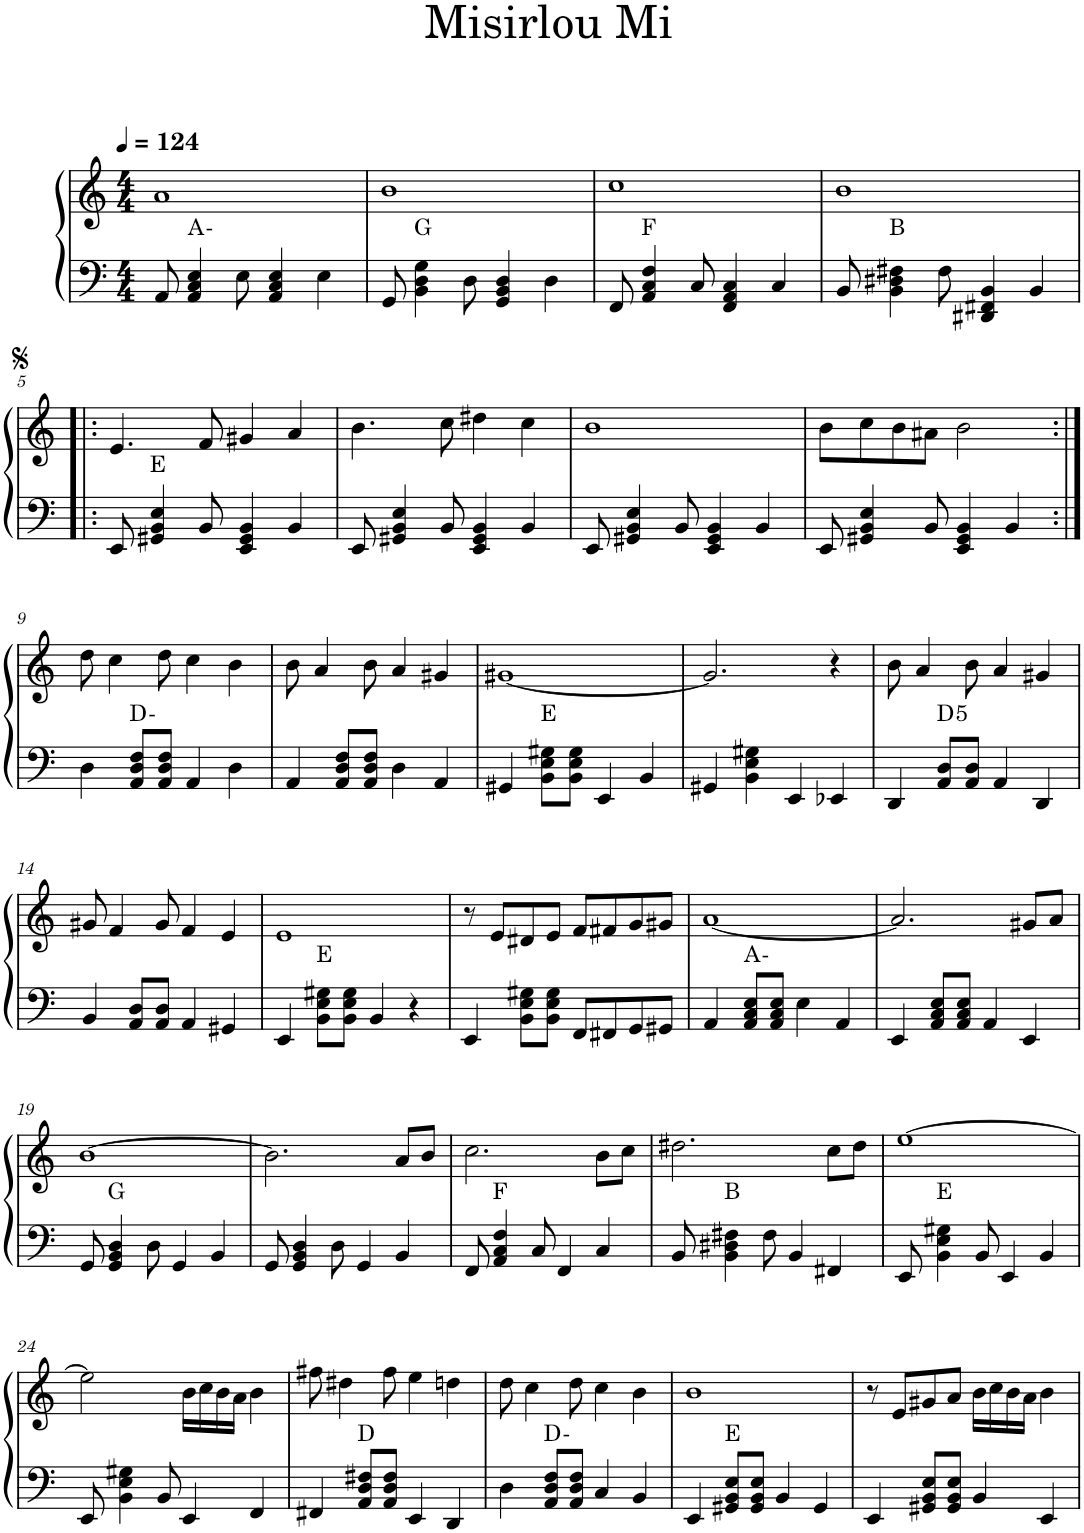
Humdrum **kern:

**kern	**kern	**harte
*part1	*part1	*part1
*staff2	*staff1	*
*I"Piano	*	*
*I'Pno.	*	*
*clefF4	*clefG2	*
*k[]	*k[]	*
*M4/4	*M4/4	*
*MM124	*MM124	*
=1	=1	=1
*	*^	*
8AA/	1a	8ryy	.
4AA/ 4C/ 4E/	.	2..ryy	A:min
8E\	.	.	.
4AA/ 4C/ 4E/	.	.	.
4E\	.	.	.
=2	=2	=2	=2
8GG/	1b	8ryy	.
4BB\ 4D\ 4G\	.	2..ryy	G:maj
8D\	.	.	.
4GG/ 4BB/ 4D/	.	.	.
4D\	.	.	.
=3	=3	=3	=3
8FF/	1cc	8ryy	.
4AA/ 4C/ 4F/	.	2..ryy	F:maj
8C/	.	.	.
4FF/ 4AA/ 4C/	.	.	.
4C/	.	.	.
=4	=4	=4	=4
8BB/	1b	8ryy	.
4BB\ 4D#X\ 4F#X\	.	2..ryy	B:maj
8F#\	.	.	.
4DD#X/ 4FF#X/ 4BB/	.	.	.
4BB/	.	.	.
!!LO:LB:g=z	!!
=5!|:	=5!|:	=5!|:	=5!|:
8EE/	4.e/	8ryy	.
4GG#X/ 4BB/ 4E/	.	2..ryy	E:maj
8BB/	8f/	.	.
4EE/ 4GG#/ 4BB/	4g#X/	.	.
4BB/	4a/	.	.
*	*v	*v	*
=6	=6	=6
8EE/	4.b\	.
4GG#X/ 4BB/ 4E/	.	.
8BB/	8cc\	.
4EE/ 4GG#/ 4BB/	4dd#X\	.
4BB/	4cc\	.
=7	=7	=7
8EE/	1b	.
4GG#X/ 4BB/ 4E/	.	.
8BB/	.	.
4EE/ 4GG#/ 4BB/	.	.
4BB/	.	.
=8	=8	=8
8EE/	8b\L	.
4GG#X/ 4BB/ 4E/	8cc\	.
.	8b\	.
8BB/	8a#X\J	.
4EE/ 4GG#/ 4BB/	2b\	.
4BB/	.	.
!!LO:LB:g=z
=9:|!	=9:|!	=9:|!
*	*^	*
4D\	8dd\	4ryy	.
.	4cc\	.	.
8AA/ 8D/ 8F/L	.	2.ryy	D:min
8AA/ 8D/ 8F/J	8dd\	.	.
4AA/	4cc\	.	.
4D\	4b\	.	.
*	*v	*v	*
=10	=10	=10
4AA/	8b\	.
.	4a/	.
8AA/ 8D/ 8F/L	.	.
8AA/ 8D/ 8F/J	8b\	.
4D\	4a/	.
4AA/	4g#X/	.
=11	=11	=11
*	*^	*
4GG#X/	[1g#X	4ryy	.
8BB\ 8E\ 8G#X\L	.	2.ryy	E:maj
8BB\ 8E\ 8G#\J	.	.	.
4EE/	.	.	.
4BB/	.	.	.
*	*v	*v	*
=12	=12	=12
4GG#X/	2.g#/]	.
4BB\ 4E\ 4G#X\	.	.
4EE/	.	.
4EE-X/	4r	.
=13	=13	=13
*	*^	*
4DD/	8b\	4ryy	.
.	4a/	.	.
!	!	!	!LO:H:kt=5
8AA/ 8D/L	.	2.ryy	D:(1,5)
8AA/ 8D/J	8b\	.	.
4AA/	4a/	.	.
4DD/	4g#X/	.	.
*	*v	*v	*
!!LO:LB:g=z
=14	=14	=14
4BB/	8g#X/	.
.	4f/	.
8AA/ 8D/L	.	.
8AA/ 8D/J	8g#/	.
4AA/	4f/	.
4GG#X/	4e/	.
=15	=15	=15
*	*^	*
4EE/	1e	4ryy	.
8BB\ 8E\ 8G#X\L	.	2.ryy	E:maj
8BB\ 8E\ 8G#\J	.	.	.
4BB/	.	.	.
4r	.	.	.
*	*v	*v	*
=16	=16	=16
4EE/	8r	.
.	8e/L	.
8BB\ 8E\ 8G#X\L	8d#X/	.
8BB\ 8E\ 8G#\J	8e/J	.
8FF/L	8f/L	.
8FF#X/	8f#X/	.
8GG/	8g/	.
8GG#X/J	8g#X/J	.
=17	=17	=17
*	*^	*
4AA/	[1a	4ryy	.
8AA/ 8C/ 8E/L	.	2.ryy	A:min
8AA/ 8C/ 8E/J	.	.	.
4E\	.	.	.
4AA/	.	.	.
*	*v	*v	*
=18	=18	=18
4EE/	2.a/]	.
8AA/ 8C/ 8E/L	.	.
8AA/ 8C/ 8E/J	.	.
4AA/	.	.
4EE/	8g#X/L	.
.	8a/J	.
!!LO:LB:g=z
=19	=19	=19
*	*^	*
8GG/	[1b	8ryy	.
4GG/ 4BB/ 4D/	.	2..ryy	G:maj
8D\	.	.	.
4GG/	.	.	.
4BB/	.	.	.
*	*v	*v	*
=20	=20	=20
8GG/	2.b\]	.
4GG/ 4BB/ 4D/	.	.
8D\	.	.
4GG/	.	.
4BB/	8a/L	.
.	8b/J	.
=21	=21	=21
*	*^	*
8FF/	2.cc\	8ryy	.
4AA/ 4C/ 4F/	.	2..ryy	F:maj
8C/	.	.	.
4FF/	.	.	.
4C/	8b\L	.	.
.	8cc\J	.	.
=22	=22	=22	=22
8BB/	2.dd#X\	8ryy	.
4BB\ 4D#X\ 4F#X\	.	2..ryy	B:maj
8F#\	.	.	.
4BB/	.	.	.
4FF#X/	8cc\L	.	.
.	8dd#\J	.	.
=23	=23	=23	=23
8EE/	[1ee	8ryy	.
4BB\ 4E\ 4G#X\	.	2..ryy	E:maj
8BB/	.	.	.
4EE/	.	.	.
4BB/	.	.	.
*	*v	*v	*
!!LO:LB:g=z
=24	=24	=24
8EE/	2ee\]	.
4BB\ 4E\ 4G#X\	.	.
8BB/	.	.
4EE/	16b\LL	.
.	16cc\	.
.	16b\	.
.	16a\JJ	.
4FF/	4b\	.
=25	=25	=25
*	*^	*
4FF#X/	8ff#X\	4ryy	.
.	4dd#X\	.	.
8AA/ 8D/ 8F#X/L	.	2.ryy	D:maj
8AA/ 8D/ 8F#/J	8ff#\	.	.
4EE/	4ee\	.	.
4DD/	4ddn\	.	.
=26	=26	=26	=26
4D\	8dd\	4ryy	.
.	4cc\	.	.
8AA/ 8D/ 8F/L	.	2.ryy	D:min
8AA/ 8D/ 8F/J	8dd\	.	.
4C/	4cc\	.	.
4BB/	4b\	.	.
=27	=27	=27	=27
4EE/	1b	4ryy	.
8GG#X/ 8BB/ 8E/L	.	2.ryy	E:maj
8GG#/ 8BB/ 8E/J	.	.	.
4BB/	.	.	.
4GG#/	.	.	.
*	*v	*v	*
=28	=28	=28
4EE/	8r	.
.	8e/L	.
8GG#X/ 8BB/ 8E/L	8g#X/	.
8GG#/ 8BB/ 8E/J	8a/J	.
4BB/	16b\LL	.
.	16cc\	.
.	16b\	.
.	16a\JJ	.
4EE/	4b\	.
=	=	=
*-	*-	*-
